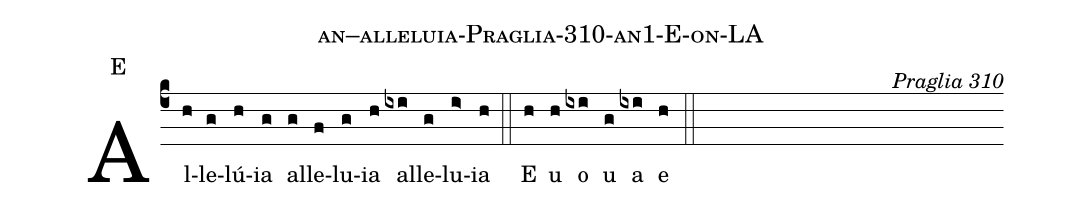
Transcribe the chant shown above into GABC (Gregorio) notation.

name: an--alleluia-Praglia-310-an1-E-on-LA;
commentary: Praglia 310;
annotation: E;
%%
(c4) Al(h)le(g)lú(h)ia(g) al(g)le(f)lu(g)ia(h) al(ixi)le(g)lu(i>)ia(h) (::) E(h) u(h) o(ixi) u(g) a(ixi) e(h) (::)
